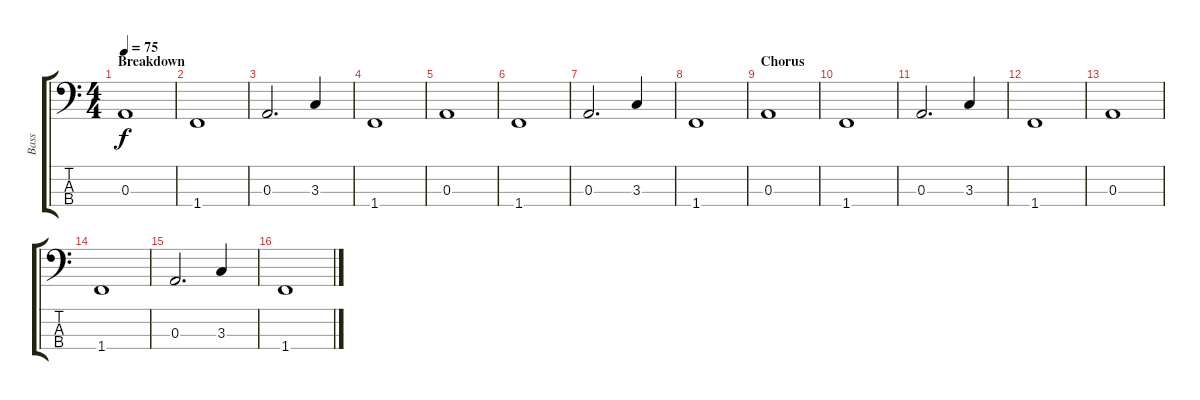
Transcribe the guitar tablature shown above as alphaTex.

\track ("Bass" "Bass") {instrument electricbassfinger}
\staff {score tabs}
\tuning (G2 D2 A1 E1) {hide}
\ts (4 4)
\section ("" "Breakdown")
\tempo 75
\clef f4
\ks c
0.3.1{dy f} |
1.4.1 |
0.3.2{d} 3.3.4 |
1.4.1 |
0.3.1 |
1.4.1 |
0.3.2{d} 3.3.4 |
1.4.1 |
\section ("" "Chorus")
0.3.1 |
1.4.1 |
0.3.2{d} 3.3.4 |
1.4.1 |
0.3.1 |
1.4.1 |
0.3.2{d} 3.3.4 |
1.4.1
